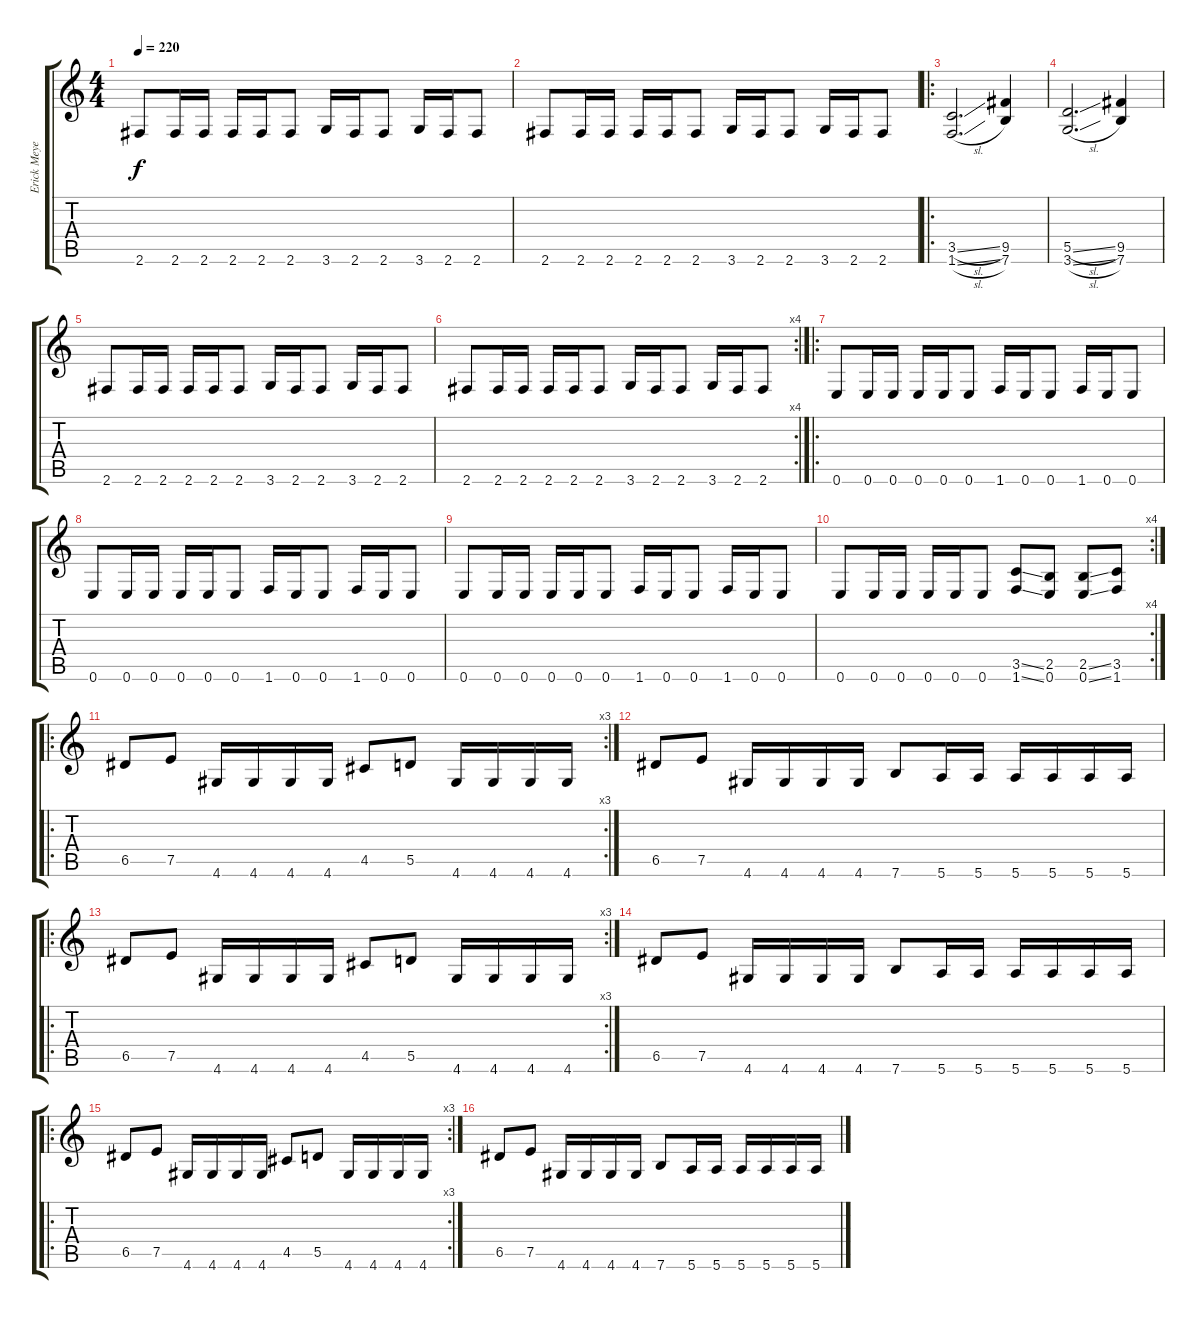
\track ("Erick Meyer" "Erick Meye") {instrument distortionguitar}
\staff {score tabs}
\tuning (E4 B3 G3 D3 A2 E2) {hide}
\ts (4 4)
\tempo 220
\clef g2
\ks c
2.6.8{dy f} 2.6.16 2.6.16 2.6.16 2.6.16 2.6.8 3.6.16 2.6.16 2.6.8 3.6.16 2.6.16 2.6.8 |
2.6.8 2.6.16 2.6.16 2.6.16 2.6.16 2.6.8 3.6.16 2.6.16 2.6.8 3.6.16 2.6.16 2.6.8 |
\ro
(3.5{sl} 1.6{sl}).2{d} (9.5 7.6).4 |
(5.5{sl} 3.6{sl}).2{d} (9.5 7.6).4 |
2.6.8 2.6.16 2.6.16 2.6.16 2.6.16 2.6.8 3.6.16 2.6.16 2.6.8 3.6.16 2.6.16 2.6.8 |
\rc 4
2.6.8 2.6.16 2.6.16 2.6.16 2.6.16 2.6.8 3.6.16 2.6.16 2.6.8 3.6.16 2.6.16 2.6.8 |
\ro
0.6.8 0.6.16 0.6.16 0.6.16 0.6.16 0.6.8 1.6.16 0.6.16 0.6.8 1.6.16 0.6.16 0.6.8 |
0.6.8 0.6.16 0.6.16 0.6.16 0.6.16 0.6.8 1.6.16 0.6.16 0.6.8 1.6.16 0.6.16 0.6.8 |
0.6.8 0.6.16 0.6.16 0.6.16 0.6.16 0.6.8 1.6.16 0.6.16 0.6.8 1.6.16 0.6.16 0.6.8 |
\rc 4
0.6.8 0.6.16 0.6.16 0.6.16 0.6.16 0.6.8 (3.5{ss} 1.6{ss}).8 (2.5 0.6).8 (2.5{ss} 0.6{ss}).8 (3.5 1.6).8 |
\ro
\rc 3
6.5.8 7.5.8 4.6.16 4.6.16 4.6.16 4.6.16 4.5.8 5.5.8 4.6.16 4.6.16 4.6.16 4.6.16 |
6.5.8 7.5.8 4.6.16 4.6.16 4.6.16 4.6.16 7.6.8 5.6.16 5.6.16 5.6.16 5.6.16 5.6.16 5.6.16 |
\ro
\rc 3
6.5.8 7.5.8 4.6.16 4.6.16 4.6.16 4.6.16 4.5.8 5.5.8 4.6.16 4.6.16 4.6.16 4.6.16 |
6.5.8 7.5.8 4.6.16 4.6.16 4.6.16 4.6.16 7.6.8 5.6.16 5.6.16 5.6.16 5.6.16 5.6.16 5.6.16 |
\ro
\rc 3
6.5.8 7.5.8 4.6.16 4.6.16 4.6.16 4.6.16 4.5.8 5.5.8 4.6.16 4.6.16 4.6.16 4.6.16 |
6.5.8 7.5.8 4.6.16 4.6.16 4.6.16 4.6.16 7.6.8 5.6.16 5.6.16 5.6.16 5.6.16 5.6.16 5.6.16
